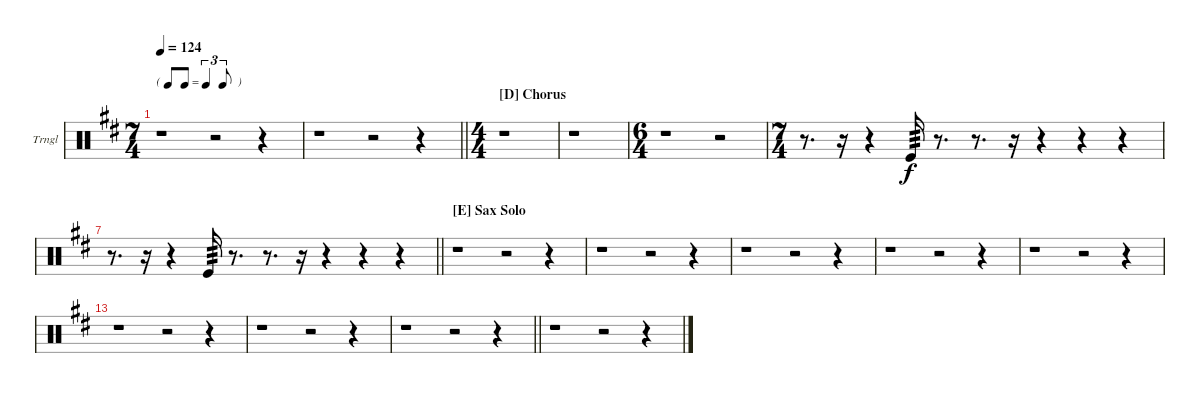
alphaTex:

\bracketExtendMode nobrackets
\firstSystemTrackNameOrientation horizontal
\otherSystemsTrackNameOrientation horizontal
\defaultBarNumberDisplay FirstOfSystem
\track ("Coin Fx 2" "Trngl") {instrument percussion}
\staff {score}
\articulation defaults
\ts (7 4)
\tf triplet8th
\tempo 124
\clef neutral
\ks d
r.1{dy f} r.2 r.4 |
\barLineRight lightlight
r.1 r.2 r.4 |
\ts (4 4)
\beaming (8 2 2 2 2)
\section ("D" "Chorus")
r.1 |
r.1 |
\ts (6 4)
\beaming (8 6 6)
r.1 r.2 |
\ts (7 4)
\beaming (8 6 4 4)
r.8{d} r.16 r.4 "Kick (hit)".16{tp 3} r.8{d} r.8{d} r.16 r.4 r.4 r.4 |
\barLineRight lightlight
r.8{d} r.16 r.4 "Kick (hit)".16{tp 3} r.8{d} r.8{d} r.16 r.4 r.4 r.4 |
\section ("E" "Sax Solo")
r.1 r.2 r.4 |
r.1 r.2 r.4 |
r.1 r.2 r.4 |
r.1 r.2 r.4 |
r.1 r.2 r.4 |
r.1 r.2 r.4 |
r.1 r.2 r.4 |
\barLineRight lightlight
r.1 r.2 r.4 |
r.1 r.2 r.4
